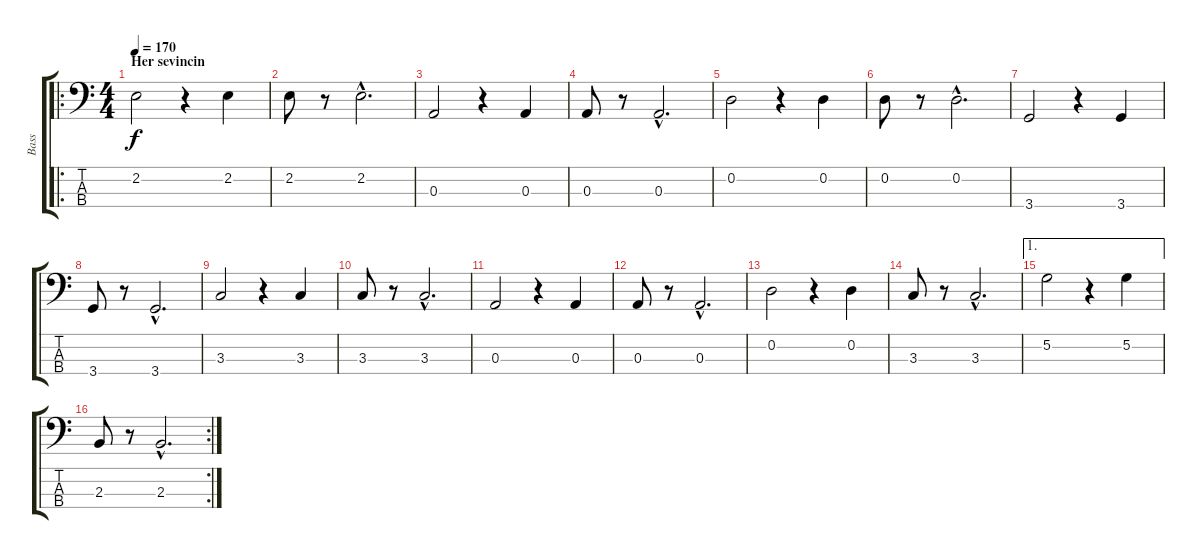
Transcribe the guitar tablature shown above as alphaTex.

\track ("Bass" "Bass") {instrument fretlessbass}
\staff {score tabs}
\tuning (G2 D2 A1 E1) {hide}
\ro
\ts (4 4)
\section ("" "Her sevincin")
\tempo 170
\clef f4
\ks c
2.2.2{dy f} r.4 2.2.4 |
2.2.8 r.8 2.2{hac}.2{d} |
0.3.2 r.4 0.3.4 |
0.3.8 r.8 0.3{hac}.2{d} |
0.2.2 r.4 0.2.4 |
0.2.8 r.8 0.2{hac}.2{d} |
3.4.2 r.4 3.4.4 |
3.4.8 r.8 3.4{hac}.2{d} |
3.3.2 r.4 3.3.4 |
3.3.8 r.8 3.3{hac}.2{d} |
0.3.2 r.4 0.3.4 |
0.3.8 r.8 0.3{hac}.2{d} |
0.2.2 r.4 0.2.4 |
3.3.8 r.8 3.3{hac}.2{d} |
\ae 1
5.2.2 r.4 5.2.4 |
\rc 2
2.3.8 r.8 2.3{hac}.2{d}
